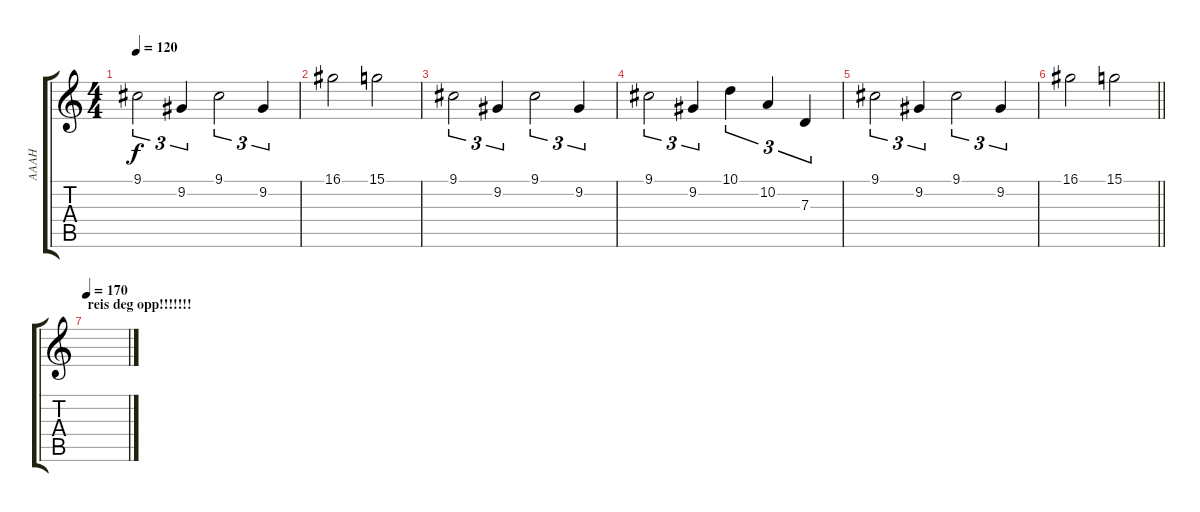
\track ("AAAH" "AAAH") {instrument choiraahs}
\staff {score tabs}
\tuning (E4 B3 G3 D3 A2 E2) {hide}
\ts (4 4)
\tempo 120
\clef g2
\ks c
9.1.2{tu (3 2) dy f} 9.2.4{tu (3 2)} 9.1.2{tu (3 2)} 9.2.4{tu (3 2)} |
16.1.2 15.1.2 |
9.1.2{tu (3 2)} 9.2.4{tu (3 2)} 9.1.2{tu (3 2)} 9.2.4{tu (3 2)} |
9.1.2{tu (3 2)} 9.2.4{tu (3 2)} 10.1.4{tu (3 2)} 10.2.4{tu (3 2)} 7.3.4{tu (3 2)} |
9.1.2{tu (3 2)} 9.2.4{tu (3 2)} 9.1.2{tu (3 2)} 9.2.4{tu (3 2)} |
\barLineRight lightlight
16.1.2 15.1.2 |
\section ("" "reis deg opp!!!!!!!")
\tempo 170
